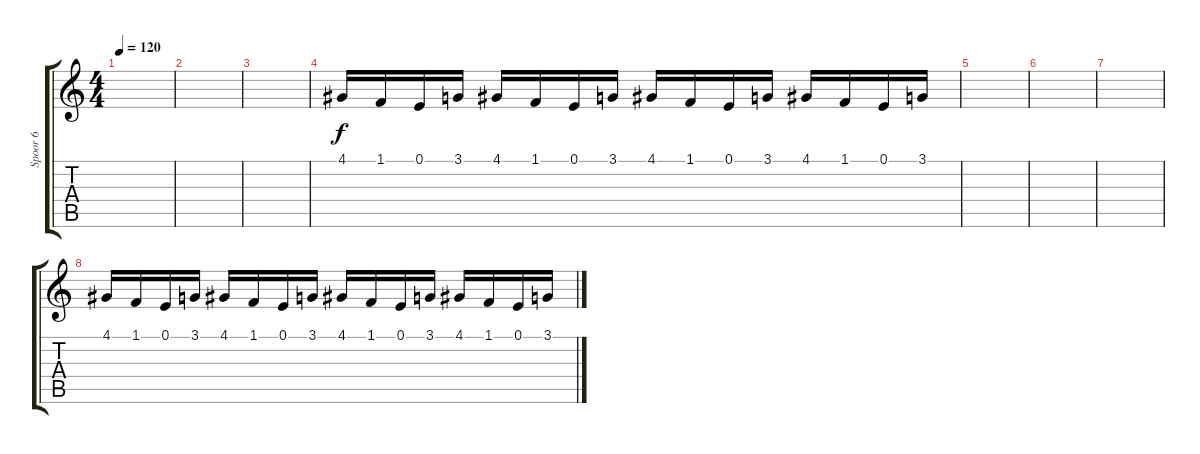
\track ("Spoor 6" "Spoor 6") {instrument electricgrandpiano}
\staff {score tabs}
\tuning (E4 B3 G3 D3 A2 E2) {hide}
\ts (4 4)
\tempo 120
\clef g2
\ks c
|
|
|
4.1.16 1.1.16 0.1.16 3.1.16 4.1.16 1.1.16 0.1.16 3.1.16 4.1.16 1.1.16 0.1.16 3.1.16 4.1.16 1.1.16 0.1.16 3.1.16 |
|
|
|
4.1.16 1.1.16 0.1.16 3.1.16 4.1.16 1.1.16 0.1.16 3.1.16 4.1.16 1.1.16 0.1.16 3.1.16 4.1.16 1.1.16 0.1.16 3.1.16
